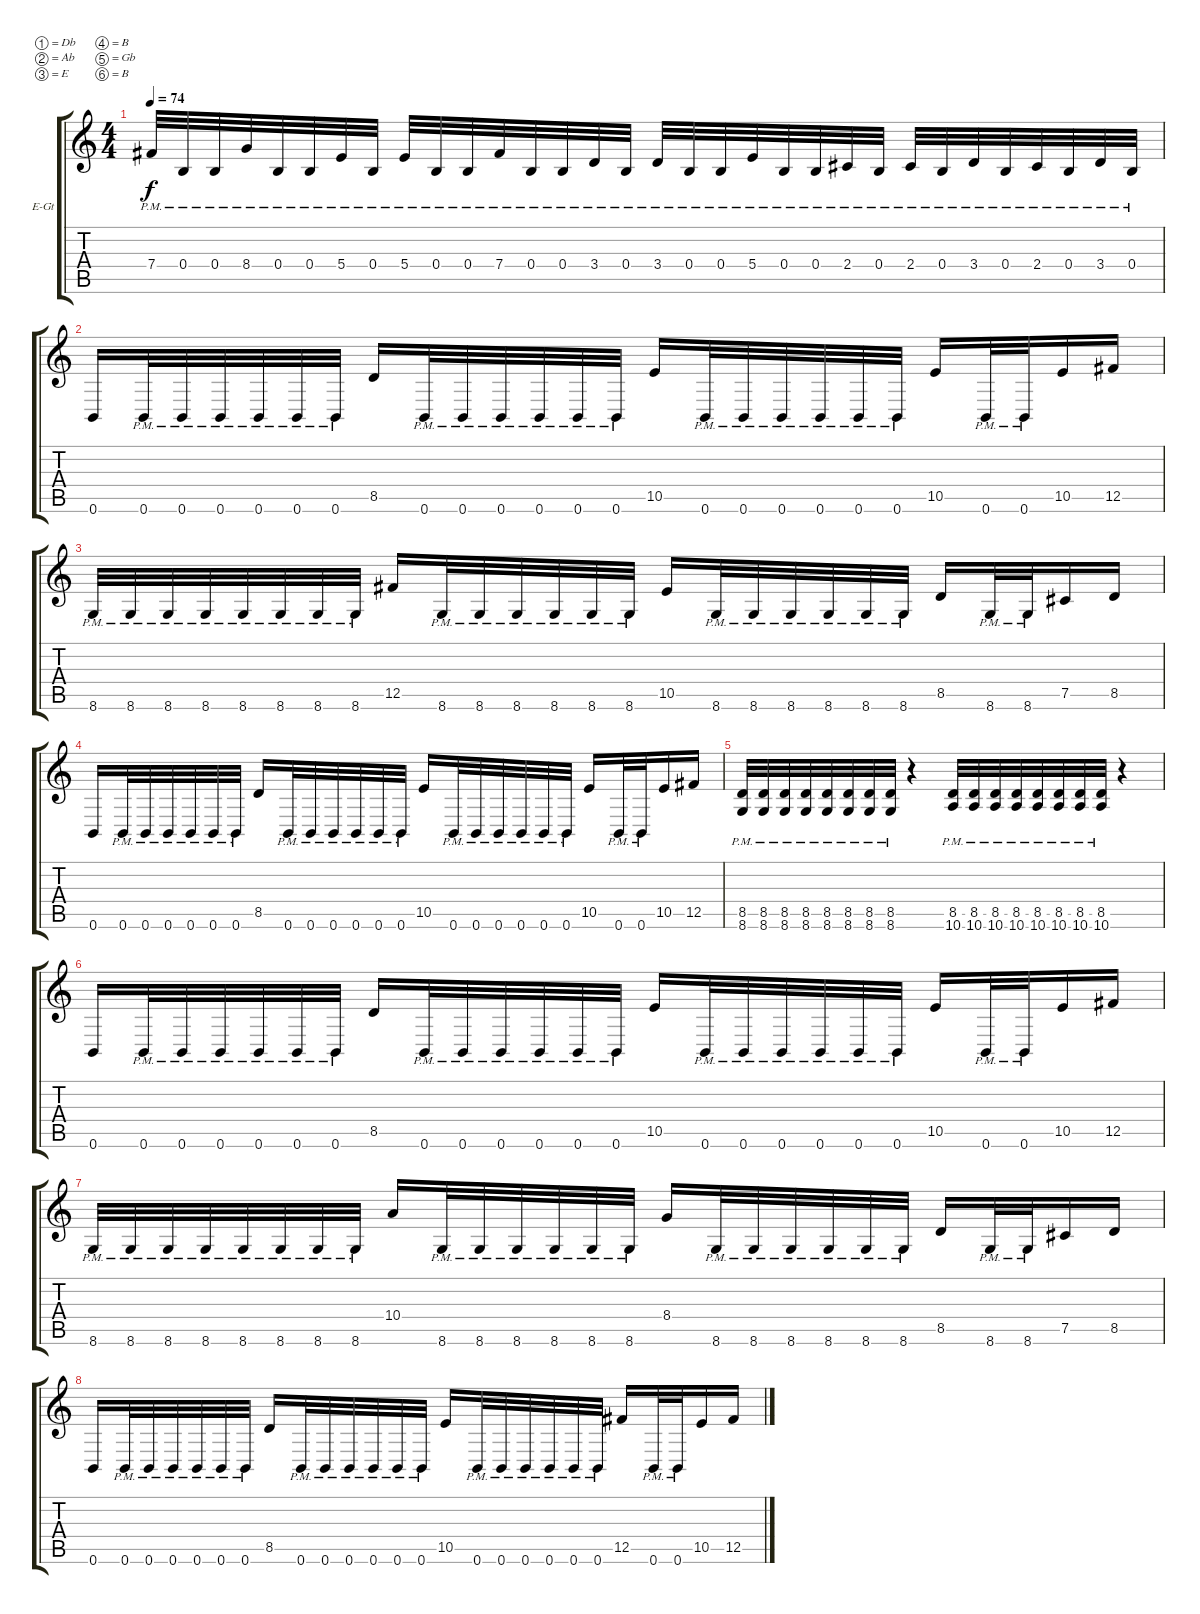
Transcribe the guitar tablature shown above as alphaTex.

\bracketExtendMode groupsimilarinstruments
\firstSystemTrackNameOrientation horizontal
\otherSystemsTrackNameOrientation horizontal
\track ("Chris Storey (Guitar)" "E-Gt") {instrument distortionguitar}
\staff {score tabs}
\tuning (Db4 Ab3 E3 B2 Gb2 B1)
\ts (4 4)
\tempo 74
\clef g2
\ks c
7.4{pm}.32{dy f} 0.4{pm}.32 0.4{pm}.32 8.4{pm}.32 0.4{pm}.32 0.4{pm}.32 5.4{pm}.32 0.4{pm}.32 5.4{pm}.32 0.4{pm}.32 0.4{pm}.32 7.4{pm}.32 0.4{pm}.32 0.4{pm}.32 3.4{pm}.32 0.4{pm}.32 3.4{pm}.32 0.4{pm}.32 0.4{pm}.32 5.4{pm}.32 0.4{pm}.32 0.4{pm}.32 2.4{pm}.32 0.4{pm}.32 2.4{pm}.32 0.4{pm}.32 3.4{pm}.32 0.4{pm}.32 2.4{pm}.32 0.4{pm}.32 3.4{pm}.32 0.4{pm}.32 |
0.6.16 0.6{pm}.32 0.6{pm}.32 0.6{pm}.32 0.6{pm}.32 0.6{pm}.32 0.6{pm}.32 8.5.16 0.6{pm}.32 0.6{pm}.32 0.6{pm}.32 0.6{pm}.32 0.6{pm}.32 0.6{pm}.32 10.5.16 0.6{pm}.32 0.6{pm}.32 0.6{pm}.32 0.6{pm}.32 0.6{pm}.32 0.6{pm}.32 10.5.16 0.6{pm}.32 0.6{pm}.32 10.5.16 12.5.16 |
8.6{pm}.32 8.6{pm}.32 8.6{pm}.32 8.6{pm}.32 8.6{pm}.32 8.6{pm}.32 8.6{pm}.32 8.6{pm}.32 12.5.16 8.6{pm}.32 8.6{pm}.32 8.6{pm}.32 8.6{pm}.32 8.6{pm}.32 8.6{pm}.32 10.5.16 8.6{pm}.32 8.6{pm}.32 8.6{pm}.32 8.6{pm}.32 8.6{pm}.32 8.6{pm}.32 8.5.16 8.6{pm}.32 8.6{pm}.32 7.5.16 8.5.16 |
0.6.16 0.6{pm}.32 0.6{pm}.32 0.6{pm}.32 0.6{pm}.32 0.6{pm}.32 0.6{pm}.32 8.5.16 0.6{pm}.32 0.6{pm}.32 0.6{pm}.32 0.6{pm}.32 0.6{pm}.32 0.6{pm}.32 10.5.16 0.6{pm}.32 0.6{pm}.32 0.6{pm}.32 0.6{pm}.32 0.6{pm}.32 0.6{pm}.32 10.5.16 0.6{pm}.32 0.6{pm}.32 10.5.16 12.5.16 |
(8.5{pm} 8.6{pm}).32 (8.5{pm} 8.6{pm}).32 (8.5{pm} 8.6{pm}).32 (8.5{pm} 8.6{pm}).32 (8.5{pm} 8.6{pm}).32 (8.5{pm} 8.6{pm}).32 (8.5{pm} 8.6{pm}).32 (8.5{pm} 8.6{pm}).32 r.4 (8.5{pm} 10.6{pm}).32 (8.5{pm} 10.6{pm}).32 (8.5{pm} 10.6{pm}).32 (8.5{pm} 10.6{pm}).32 (8.5{pm} 10.6{pm}).32 (8.5{pm} 10.6{pm}).32 (8.5{pm} 10.6{pm}).32 (8.5{pm} 10.6{pm}).32 r.4 |
0.6.16 0.6{pm}.32 0.6{pm}.32 0.6{pm}.32 0.6{pm}.32 0.6{pm}.32 0.6{pm}.32 8.5.16 0.6{pm}.32 0.6{pm}.32 0.6{pm}.32 0.6{pm}.32 0.6{pm}.32 0.6{pm}.32 10.5.16 0.6{pm}.32 0.6{pm}.32 0.6{pm}.32 0.6{pm}.32 0.6{pm}.32 0.6{pm}.32 10.5.16 0.6{pm}.32 0.6{pm}.32 10.5.16 12.5.16 |
8.6{pm}.32 8.6{pm}.32 8.6{pm}.32 8.6{pm}.32 8.6{pm}.32 8.6{pm}.32 8.6{pm}.32 8.6{pm}.32 10.4.16 8.6{pm}.32 8.6{pm}.32 8.6{pm}.32 8.6{pm}.32 8.6{pm}.32 8.6{pm}.32 8.4.16 8.6{pm}.32 8.6{pm}.32 8.6{pm}.32 8.6{pm}.32 8.6{pm}.32 8.6{pm}.32 8.5.16 8.6{pm}.32 8.6{pm}.32 7.5.16 8.5.16 |
0.6.16 0.6{pm}.32 0.6{pm}.32 0.6{pm}.32 0.6{pm}.32 0.6{pm}.32 0.6{pm}.32 8.5.16 0.6{pm}.32 0.6{pm}.32 0.6{pm}.32 0.6{pm}.32 0.6{pm}.32 0.6{pm}.32 10.5.16 0.6{pm}.32 0.6{pm}.32 0.6{pm}.32 0.6{pm}.32 0.6{pm}.32 0.6{pm}.32 12.5.16 0.6{pm}.32 0.6{pm}.32 10.5.16 12.5.16
